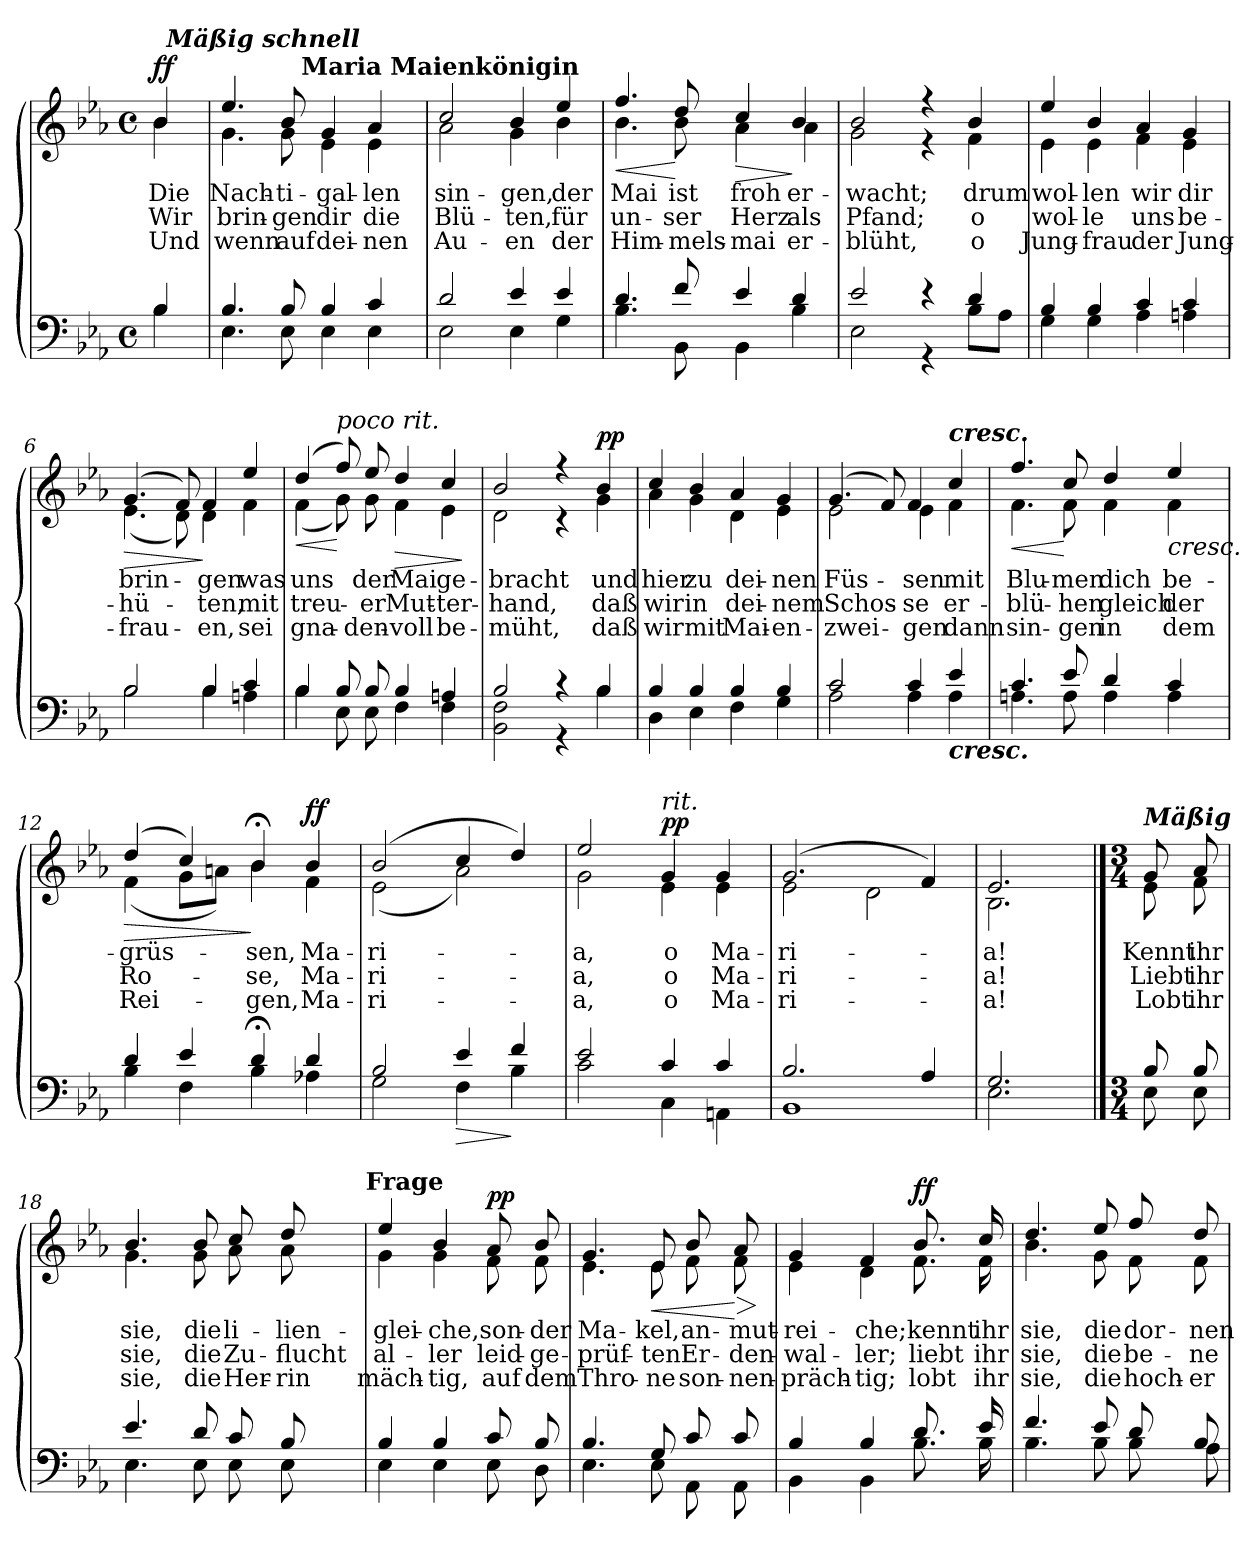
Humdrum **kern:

**kern	**kern	**text	**text	**text	**dynam
*part1	*part1	*part1	*part1	*part1	*part1
*staff2	*staff1	*staff1	*staff1	*staff1	*staff1/2
*clefF4	*clefG2	*	*	*	*
*k[b-e-a-]	*k[b-e-a-]	*	*	*	*
*E-:	*E-:	*	*	*	*
*M4/4	*M4/4	*	*	*	*
*met(c)	*met(c)	*	*	*	*
=	=	=	=	=	=
*^	*	*	*	*	*
!	!	!	!LO:LY:b	!LO:LY:b	!LO:LY:b	!LO:DY:b=2
*	*	*^	*	*	*	*
!	!	!	!	!	!	!	!LO:DY:n=1:a
*	*	*	*^	*	*	*	*
4B-/	4B-\	4b-/	4b-\	32ryy	Die	Wir	Und	f f
!	!	!	!	!LO:TX:a:Bi:t=Mäßig schnell	!	!	!	!
.	.	.	.	8..ryy	.	.	.	.
=1	=1	=1	=1	=1	=1	=1	=1	=1
!	!	!	!	!	!LO:LY:b	!LO:LY:b	!LO:LY:b	!
4.B-/	4.E-\	4.ee-/	4.g\	4..ryy	Nach-	brin-	wenn	.
!	!	!	!	!	!LO:LY:b	!LO:LY:b	!LO:LY:b	!
8B-/	8E-\	8b-/	8g\	.	-ti-	-gen	auf	.
!	!	!	!	!LO:TX:a:B:t=Maria Maienkönigin	!	!	!	!
.	.	.	.	2ryy	.	.	.	.
!	!	!	!	!	!LO:LY:b	!LO:LY:b	!LO:LY:b	!
4B-/	4E-\	4g/	4e-\	.	-gal-	dir	dei-	.
!	!	!	!	!	!LO:LY:b	!LO:LY:b	!LO:LY:b	!
4c/	4E-\	4a-/	4e-\	.	-len	die	-nen	.
.	.	.	.	16ryy	.	.	.	.
=2	=2	=2	=2	=2	=2	=2	=2	=2
!	!	!	!	!	!LO:LY:b	!LO:LY:b	!LO:LY:b	!
*	*	*	*v	*v	*	*	*	*
2d/	2E-\	2cc/	2a-\	sin-	Blü-	Au-	.
!	!	!	!	!LO:LY:b	!LO:LY:b	!LO:LY:b	!
4e-/	4E-\	4b-/	4g\	-gen,	-ten,	-en	.
!	!	!	!	!LO:LY:b	!LO:LY:b	!LO:LY:b	!
4e-/	4G\	4ee-/	4b-\	der	für	der	.
=3	=3	=3	=3	=3	=3	=3	=3
!	!	!	!	!LO:LY:b	!LO:LY:b	!LO:LY:b	!LO:HP:b
4.d/	4.B-\	4.ff/	4.b-\	Mai	un-	Him-	<
!	!	!	!	!LO:LY:b	!LO:LY:b	!LO:LY:b	!
8f/	8BB-\	8dd/	8b-\	ist	-ser	-mels-	[
!	!	!	!	!LO:LY:b	!LO:LY:b	!LO:LY:b	!LO:HP:b
4e-/	4BB-\	4cc/	4a-\	froh	Herz	-mai	>
!	!	!	!	!LO:LY:b	!LO:LY:b	!LO:LY:b	!
4d/	4B-\	4b-/	4a-\	er-	als	er-	]
!!LO:LB:g=z	!!
=4	=4	=4	=4	=4	=4	=4	=4
!	!	!	!	!LO:LY:b	!LO:LY:b	!LO:LY:b	!
2e-/	2E-\	2b-/	2g\	-wacht;	Pfand;	-blüht,	.
4r	4r	4r	4r	.	.	.	.
!	!	!	!	!LO:LY:b	!LO:LY:b	!LO:LY:b	!
4d/	8B-\L	4b-/	4f\	drum	o	o	.
.	8A-\J	.	.	.	.	.	.
=5	=5	=5	=5	=5	=5	=5	=5
!	!	!	!	!LO:LY:b	!LO:LY:b	!LO:LY:b	!
4B-/	4G\	4ee-/	4e-\	wol-	wol-	Jung-	.
!	!	!	!	!LO:LY:b	!LO:LY:b	!LO:LY:b	!
4B-/	4G\	4b-/	4e-\	-len	-le	-frau	.
!	!	!	!	!LO:LY:b	!LO:LY:b	!LO:LY:b	!
4c/	4A-\	4a-/	4f\	wir	uns	der	.
!	!	!	!	!LO:LY:b	!LO:LY:b	!LO:LY:b	!
4c/	4An\	4g/	4e-\	dir	be-	Jung-	.
=6	=6	=6	=6	=6	=6	=6	=6
!	!	!	!	!LO:LY:b	!LO:LY:b	!LO:LY:b	!LO:HP:b
2B-/	2B-\	(4.g/	(<4.e-\	brin-	-hü-	-frau-	>
.	.	8f/)	8d\)	.	.	.	.
!	!	!	!	!LO:LY:b	!LO:LY:b	!LO:LY:b	!
4B-/	4B-\	4f/	4d\	-gen	-ten,	-en,	]
!	!	!	!	!LO:LY:b	!LO:LY:b	!LO:LY:b	!
4c/	4An\	4ee-/	4f\	was	mit	sei	.
=7	=7	=7	=7	=7	=7	=7	=7
!	!	!	!	!LO:LY:b	!LO:LY:b	!LO:LY:b	!LO:HP:b
4B-/	4B-\	(4dd/	(<4f\	uns	treu-	gna-	<
!	!	!LO:TX:a:i:t=poco rit.	!	!	!	!	!
8B-/	8E-\	8ff/)	8g\)	.	.	.	[
!	!	!	!	!LO:LY:b	!LO:LY:b	!LO:LY:b	!
8B-/	8E-\	8ee-/	8g\	der	-er	-den-	.
!	!	!	!	!LO:LY:b	!LO:LY:b	!LO:LY:b	!LO:HP:b
4B-/	4F\	4dd/	4f\	Mai	Mut-	-voll	>
!	!	!	!	!LO:LY:b	!LO:LY:b	!LO:LY:b	!
4An/	4F\	4cc/	4e-\	ge-	-ter-	be-	.
*v	*v	*	*	*	*	*	*
*	*v	*v	*	*	*	*
.	.	.	.	.	]
!!LO:LB:g=z
=8	=8	=8	=8	=8	=8
*^	*	*	*	*	*
!	!	!	!LO:LY:b	!LO:LY:b	!LO:LY:b	!
*	*	*^	*	*	*	*
2B-/	2BB-\ 2F\	2b-/	2d\	-bracht	-hand,	-müht,	.
4r	4r	4r	4r	.	.	.	.
!	!	!	!	!LO:LY:b	!LO:LY:b	!LO:LY:b	!LO:DY:b=2
!	!	!	!	!	!	!	!LO:DY:n=1:a
4B-/	4B-\	4b-/	4g\	und	daß	daß	p p
=9	=9	=9	=9	=9	=9	=9	=9
!	!	!	!	!LO:LY:b	!LO:LY:b	!LO:LY:b	!
4B-/	4D\	4cc/	4a-\	hier	wir	wir	.
!	!	!	!	!LO:LY:b	!LO:LY:b	!LO:LY:b	!
4B-/	4E-\	4b-/	4g\	zu	in	mit	.
!	!	!	!	!LO:LY:b	!LO:LY:b	!LO:LY:b	!
4B-/	4F\	4a-/	4d\	dei-	dei-	Mai-	.
!	!	!	!	!LO:LY:b	!LO:LY:b	!LO:LY:b	!
4B-/	4G\	4g/	4e-\	-nen	-nem	-en-	.
=10	=10	=10	=10	=10	=10	=10	=10
!	!	!	!	!LO:LY:b	!LO:LY:b	!LO:LY:b	!
2c/	2A-\	(4.g/	2e-\	Füs-	Schos-	-zwei-	.
.	.	8f/)	.	.	.	.	.
!	!	!	!	!LO:LY:b	!LO:LY:b	!LO:LY:b	!
4c/	4A-\	4f/	4e-\	-sen	-se	-gen	.
!	!	!LO:TX:a:Bi:t=cresc.	!	!	!	!	!
!LO:TX:b:Bi:t=cresc.	!	!	!	!	!	!	!
!	!	!	!	!LO:LY:b	!LO:LY:b	!LO:LY:b	!
4e-/	4A-\	4cc/	4f\	mit	er-	dann	.
=11	=11	=11	=11	=11	=11	=11	=11
!	!	!	!	!LO:LY:b	!LO:LY:b	!LO:LY:b	!LO:HP:b
!	!	!	!	!	!	!	!LO:HP:n=1:b
4.c/	4.An\	4.ff/	4.f\	Blu-	-blü-	sin-	< >
!	!	!	!	!LO:LY:b	!LO:LY:b	!LO:LY:b	!
8e-/	8A\	8cc/	8f\	-men	-hen	-gen	[ [
!	!	!	!	!LO:LY:b	!LO:LY:b	!LO:LY:b	!
4d/	4A\	4dd/	4f\	dich	gleich	in	]
!	!	!	!	!LO:LY:b	!LO:LY:b	!LO:LY:b	!LO:HP:b
4c/	4A\	4ee-/	4f\	be-	der	dem	<
!!LO:LB:g=z	!!
=12	=12	=12	=12	=12	=12	=12	=12
!	!	!	!	!LO:LY:b	!LO:LY:b	!LO:LY:b	!LO:HP:b
4d/	4B-\	(4dd/	(<4f\	-grüs-	Ro-	Rei-	>
4e-/	4F\	4cc/)	8g\L	.	.	.	.
.	.	.	8an\J)	.	.	.	.
!	!	!	!	!LO:LY:b	!LO:LY:b	!LO:LY:b	!
4d;/	4B-\	4b-;</	4b-\	-sen,	-se,	-gen,	]
!	!	!	!	!LO:LY:b	!LO:LY:b	!LO:LY:b	!LO:DY:b=2
!	!	!	!	!	!	!	!LO:DY:n=1:a
4d/	4A-X\	4b-/	4f\	Ma-	Ma-	Ma-	f f
=13	=13	=13	=13	=13	=13	=13	=13
!	!	!	!	!LO:LY:b	!LO:LY:b	!LO:LY:b	!
2B-/	2G\	(2b-/	(<2e-\	-ri-	-ri-	-ri-	.
!	!	!	!	!	!	!	!LO:HP:b=2
!	!	!	!	!	!	!	!LO:HP:n=1:b
4e-/	4F\	4cc/	2a-\)	.	.	.	> >
4f/	4B-\	4dd/)	.	.	.	.	]
=14	=14	=14	=14	=14	=14	=14	=14
!	!	!	!	!LO:LY:b	!LO:LY:b	!LO:LY:b	!
2e-/	2c\	2ee-/	2g\	-a,	-a,	-a,	.
!	!	!LO:TX:a:i:t=rit.	!	!	!	!	!
!	!	!	!	!LO:LY:b	!LO:LY:b	!LO:LY:b	!LO:DY:b=2
!	!	!	!	!	!	!	!LO:DY:n=1:a
4c/	4C\	4g/	4e-\	o	o	o	p p
!	!	!	!	!LO:LY:b	!LO:LY:b	!LO:LY:b	!
4c/	4AAn\	4g/	4e-\	Ma-	Ma-	Ma-	.
*v	*v	*	*	*	*	*	*
*	*v	*v	*	*	*	*
.	.	.	.	.	]
=15	=15	=15	=15	=15	=15
*^	*	*	*	*	*
!	!	!	!LO:LY:b	!LO:LY:b	!LO:LY:b	!
*	*	*^	*	*	*	*
2.B-/	1BB-	(2.g/	2e-\	-ri-	-ri-	-ri-	.
.	.	.	2d\	.	.	.	.
4A-/	.	4f/)	.	.	.	.	.
=16	=16	=16	=16	=16	=16	=16	=16
!	!	!	!	!LO:LY:b	!LO:LY:b	!LO:LY:b	!
2.G/	2.E-\	2.e-/	2.B-\	-a!	-a!	-a!	.
!!LO:PB:g=z	!!
==17	==17	==17	==17	==17	==17	==17	==17
*M3/4	*	*M3/4	*	*	*	*	*
!	!	!LO:TX:a:Bi:t=Mäßig	!	!	!	!	!
!	!	!	!	!LO:LY:b	!LO:LY:b	!LO:LY:b	!LO:DY:b=2
!	!	!	!	!	!	!	!LO:DY:n=1:a
8B-/	8E-\	8g/	8e-\	Kennt	Liebt	Lobt	mf mf
!	!	!	!	!LO:LY:b	!LO:LY:b	!LO:LY:b	!
8B-/	8E-\	8a-/	8f\	ihr	ihr	ihr	.
=18	=18	=18	=18	=18	=18	=18	=18
!	!	!	!	!LO:LY:b	!LO:LY:b	!LO:LY:b	!
4.e-/	4.E-\	4.b-/	4.g\	sie,	sie,	sie,	.
!	!	!	!	!LO:LY:b	!LO:LY:b	!LO:LY:b	!
8d/	8E-\	8b-/	8g\	die	die	die	.
!	!	!	!	!LO:LY:b	!LO:LY:b	!LO:LY:b	!
8c/	8E-\	8cc/	8a-\	li-	Zu-	Her-	.
!	!	!	!	!LO:LY:b	!LO:LY:b	!LO:LY:b	!
8B-/	8E-\	8dd/	8a-\	-lien-	-flucht	-rin	.
8ryy	8ryy	8ryy	8ryy	.	.	.	.
32ryy	32ryy	32ryy	32ryy	.	.	.	.
!	!	!	!LO:TX:a:B:t=Frage	!	!	!	!
=19	=19	=19	=19	=19	=19	=19	=19
!	!	!	!	!LO:LY:b	!LO:LY:b	!LO:LY:b	!
4B-/	4E-\	4ee-/	4g\	-glei-	al-	mäch-	.
!	!	!	!	!LO:LY:b	!LO:LY:b	!LO:LY:b	!
4B-/	4E-\	4b-/	4g\	-che,	-ler	-tig,	.
!	!	!	!	!LO:LY:b	!LO:LY:b	!LO:LY:b	!LO:DY:b=2
!	!	!	!	!	!	!	!LO:DY:n=1:a
8c/	8E-\	8a-/	8f\	son-	leid-	auf	p p
!	!	!	!	!LO:LY:b	!LO:LY:b	!LO:LY:b	!
8B-/	8D\	8b-/	8f\	-der	-ge-	dem	.
=20	=20	=20	=20	=20	=20	=20	=20
!	!	!	!	!LO:LY:b	!LO:LY:b	!LO:LY:b	!
4.B-/	4.E-\	4.g/	4.e-\	Ma-	-prüf-	Thro-	.
!	!	!	!	!LO:LY:b	!LO:LY:b	!LO:LY:b	!LO:HP:b
8G/	8E-\	8e-/	8e-\	-kel,	-ten	-ne	<
!	!	!	!	!LO:LY:b	!LO:LY:b	!LO:LY:b	!
8c/	8AA-\	8b-/	8f\	an-	Er-	son-	.
!	!	!	!	!LO:LY:b	!LO:LY:b	!LO:LY:b	!LO:HP:n=1:b
8c/	8AA-\	8a-/	8f\	-mut-	-den-	-nen-	[ >
*v	*v	*	*	*	*	*	*
*	*v	*v	*	*	*	*
.	.	.	.	.	]
=21	=21	=21	=21	=21	=21
*^	*	*	*	*	*
!	!	!	!LO:LY:b	!LO:LY:b	!LO:LY:b	!
*	*	*^	*	*	*	*
4B-/	4BB-\	4g/	4e-\	-rei-	-wal-	-präch-	.
!	!	!	!	!LO:LY:b	!LO:LY:b	!LO:LY:b	!
4B-/	4BB-\	4f/	4d\	-che;	-ler;	-tig;	.
!	!	!	!	!LO:LY:b	!LO:LY:b	!LO:LY:b	!LO:DY:b=2
!	!	!	!	!	!	!	!LO:DY:n=1:a
8.d/	8.B-\	8.b-/	8.f\	kennt	liebt	lobt	f f
!	!	!	!	!LO:LY:b	!LO:LY:b	!LO:LY:b	!
16e-/	16B-\	16cc/	16f\	ihr	ihr	ihr	.
!!LO:LB:g=z	!!
=22	=22	=22	=22	=22	=22	=22	=22
!	!	!	!	!LO:LY:b	!LO:LY:b	!LO:LY:b	!
4.f/	4.B-\	4.dd/	4.b-\	sie,	sie,	sie,	.
!	!	!	!	!LO:LY:b	!LO:LY:b	!LO:LY:b	!
8e-/	8B-\	8ee-/	8g\	die	die	die	.
!	!	!	!	!LO:LY:b	!LO:LY:b	!LO:LY:b	!
8d/	8B-\	8ff/	8f\	dor-	be-	hoch-	.
!	!	!	!	!LO:LY:b	!LO:LY:b	!LO:LY:b	!
8B-/	8A-\	8dd/	8f\	-nen-	-ne-	-er-	.
*v	*v	*	*	*	*	*	*
*	*v	*v	*	*	*	*
=	=	=	=	=	=
*-	*-	*-	*-	*-	*-
